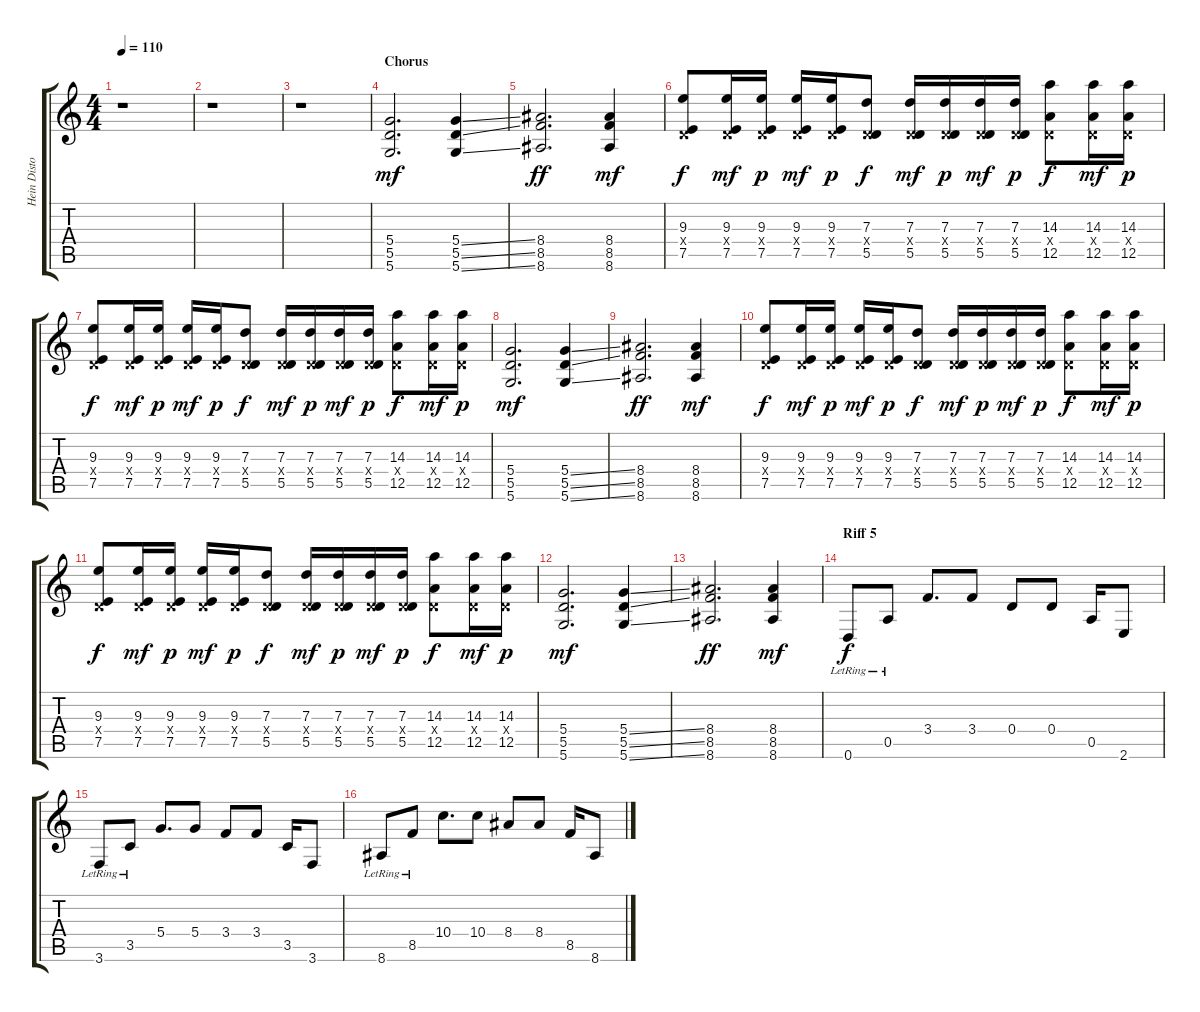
\track ("Hein Distortion 2" "Hein Disto") {instrument distortionguitar}
\staff {score tabs}
\tuning (E4 B3 G3 D3 A2 D2) {hide}
\ts (4 4)
\tempo 110
\clef g2
\ks c
r.1{dy f} |
r.1 |
r.1 |
\section ("" "Chorus")
(5.4 5.5 5.6).2{d dy mf} (5.4{ss} 5.5{ss} 5.6{ss}).4 |
(8.4 8.5 8.6).2{d dy ff} (8.4 8.5 8.6).4{dy mf} |
(9.3 0.4{x} 7.5).8{dy f} (9.3 0.4{x} 7.5).16{dy mf} (9.3 0.4{x} 7.5).16{dy p} (9.3 0.4{x} 7.5).16{dy mf} (9.3 0.4{x} 7.5).16{dy p} (7.3 0.4{x} 5.5).8{dy f} (7.3 0.4{x} 5.5).16{dy mf} (7.3 0.4{x} 5.5).16{dy p} (7.3 0.4{x} 5.5).16{dy mf} (7.3 0.4{x} 5.5).16{dy p} (14.3 0.4{x} 12.5).8{dy f} (14.3 0.4{x} 12.5).16{dy mf} (14.3 0.4{x} 12.5).16{dy p} |
(9.3 0.4{x} 7.5).8{dy f} (9.3 0.4{x} 7.5).16{dy mf} (9.3 0.4{x} 7.5).16{dy p} (9.3 0.4{x} 7.5).16{dy mf} (9.3 0.4{x} 7.5).16{dy p} (7.3 0.4{x} 5.5).8{dy f} (7.3 0.4{x} 5.5).16{dy mf} (7.3 0.4{x} 5.5).16{dy p} (7.3 0.4{x} 5.5).16{dy mf} (7.3 0.4{x} 5.5).16{dy p} (14.3 0.4{x} 12.5).8{dy f} (14.3 0.4{x} 12.5).16{dy mf} (14.3 0.4{x} 12.5).16{dy p} |
(5.4 5.5 5.6).2{d dy mf} (5.4{ss} 5.5{ss} 5.6{ss}).4 |
(8.4 8.5 8.6).2{d dy ff} (8.4 8.5 8.6).4{dy mf} |
(9.3 0.4{x} 7.5).8{dy f} (9.3 0.4{x} 7.5).16{dy mf} (9.3 0.4{x} 7.5).16{dy p} (9.3 0.4{x} 7.5).16{dy mf} (9.3 0.4{x} 7.5).16{dy p} (7.3 0.4{x} 5.5).8{dy f} (7.3 0.4{x} 5.5).16{dy mf} (7.3 0.4{x} 5.5).16{dy p} (7.3 0.4{x} 5.5).16{dy mf} (7.3 0.4{x} 5.5).16{dy p} (14.3 0.4{x} 12.5).8{dy f} (14.3 0.4{x} 12.5).16{dy mf} (14.3 0.4{x} 12.5).16{dy p} |
(9.3 0.4{x} 7.5).8{dy f} (9.3 0.4{x} 7.5).16{dy mf} (9.3 0.4{x} 7.5).16{dy p} (9.3 0.4{x} 7.5).16{dy mf} (9.3 0.4{x} 7.5).16{dy p} (7.3 0.4{x} 5.5).8{dy f} (7.3 0.4{x} 5.5).16{dy mf} (7.3 0.4{x} 5.5).16{dy p} (7.3 0.4{x} 5.5).16{dy mf} (7.3 0.4{x} 5.5).16{dy p} (14.3 0.4{x} 12.5).8{dy f} (14.3 0.4{x} 12.5).16{dy mf} (14.3 0.4{x} 12.5).16{dy p} |
(5.4 5.5 5.6).2{d dy mf} (5.4{ss} 5.5{ss} 5.6{ss}).4 |
(8.4 8.5 8.6).2{d dy ff} (8.4 8.5 8.6).4{dy mf} |
\section ("" "Riff 5")
0.6{lr}.8{dy f} 0.5{lr}.8 3.4.8{d} 3.4.8 0.4.8 0.4.8 0.5.16 2.6.8 |
3.6{lr}.8 3.5{lr}.8 5.4.8{d} 5.4.8 3.4.8 3.4.8 3.5.16 3.6.8 |
8.6{lr}.8 8.5{lr}.8 10.4.8{d} 10.4.8 8.4.8 8.4.8 8.5.16 8.6.8
